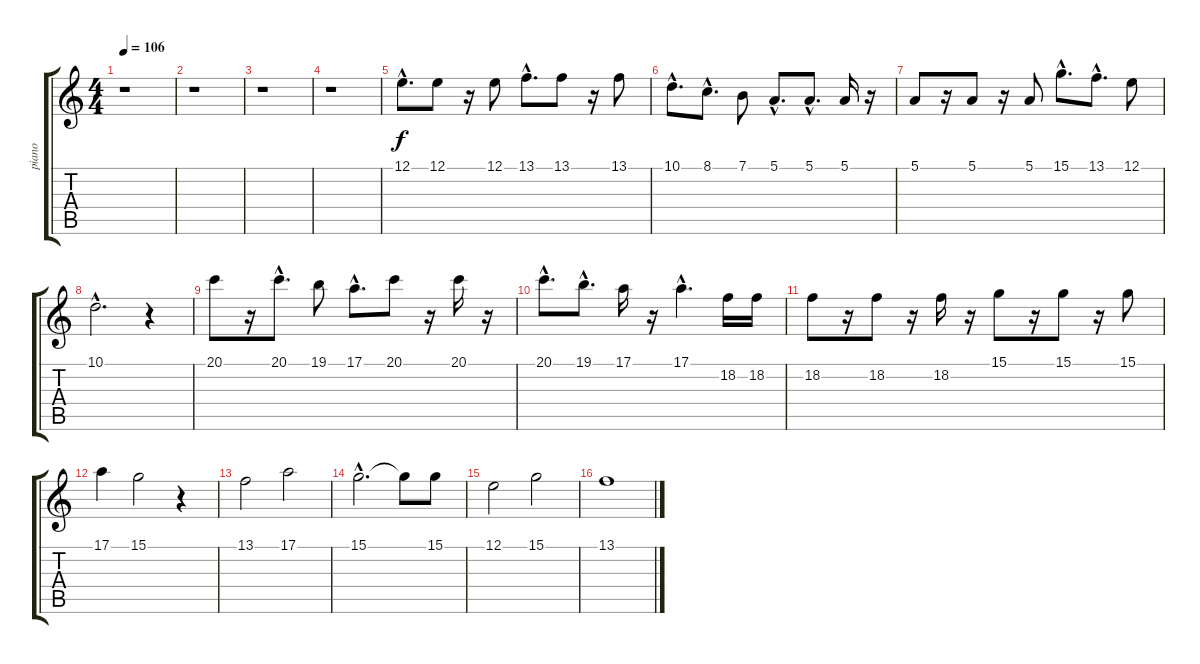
\track ("piano" "piano") {instrument acousticgrandpiano}
\staff {score tabs}
\tuning (E4 B3 G3 D3 A2 E2) {hide}
\ts (4 4)
\tempo 106
\clef g2
\ks c
r.1{dy f} |
r.1 |
r.1 |
r.1 |
12.1{hac}.8{d} 12.1.8 r.16 12.1.8 13.1{hac}.8{d} 13.1.8 r.16 13.1.8 |
10.1{hac}.8{d} 8.1{hac}.8{d} 7.1.8 5.1{hac}.8{d} 5.1{hac}.8{d} 5.1.16 r.16 |
5.1.8 r.16 5.1.8 r.16 5.1.8 15.1{hac}.8{d} 13.1{hac}.8{d} 12.1.8 |
10.1{hac}.2{d} r.4 |
20.1.8 r.16 20.1{hac}.8{d} 19.1.8 17.1{hac}.8{d} 20.1.8 r.16 20.1.16 r.16 |
20.1{hac}.8{d} 19.1{hac}.8{d} 17.1.16 r.16 17.1{hac}.4{d} 18.2.16 18.2.16 |
18.2.8 r.16 18.2.8 r.16 18.2.16 r.16 15.1.8 r.16 15.1.8 r.16 15.1.8 |
17.1.4 15.1.2 r.4 |
13.1.2 17.1.2 |
15.1{hac}.2{d} 15.1{t}.8 15.1.8 |
12.1.2 15.1.2 |
13.1.1
